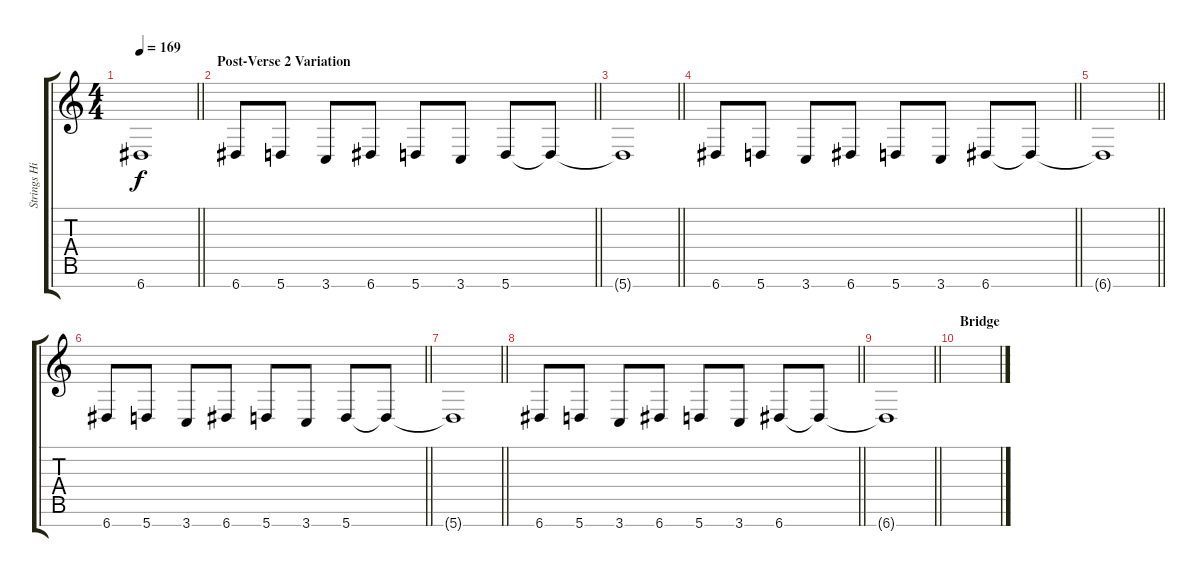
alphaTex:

\track ("Strings High" "Strings Hi") {instrument stringensemble1}
\staff {score tabs}
\tuning (E5 B4 G4 D4 A3 E3 A2) {hide}
\ts (4 4)
\tempo 169
\clef g2
\barLineRight lightlight
\ks c
6.7{t}.1{dy f} |
\section ("" "Post-Verse 2 Variation")
\barLineRight lightlight
6.7.8 5.7.8 3.7.8 6.7.8 5.7.8 3.7.8 5.7.8 5.7{t}.8 |
\barLineRight lightlight
5.7{t}.1 |
\barLineRight lightlight
6.7.8 5.7.8 3.7.8 6.7.8 5.7.8 3.7.8 6.7.8 6.7{t}.8 |
\barLineRight lightlight
6.7{t}.1 |
\barLineRight lightlight
6.7.8 5.7.8 3.7.8 6.7.8 5.7.8 3.7.8 5.7.8 5.7{t}.8 |
\barLineRight lightlight
5.7{t}.1 |
\barLineRight lightlight
6.7.8 5.7.8 3.7.8 6.7.8 5.7.8 3.7.8 6.7.8 6.7{t}.8 |
\barLineRight lightlight
6.7{t}.1 |
\section ("" "Bridge")
